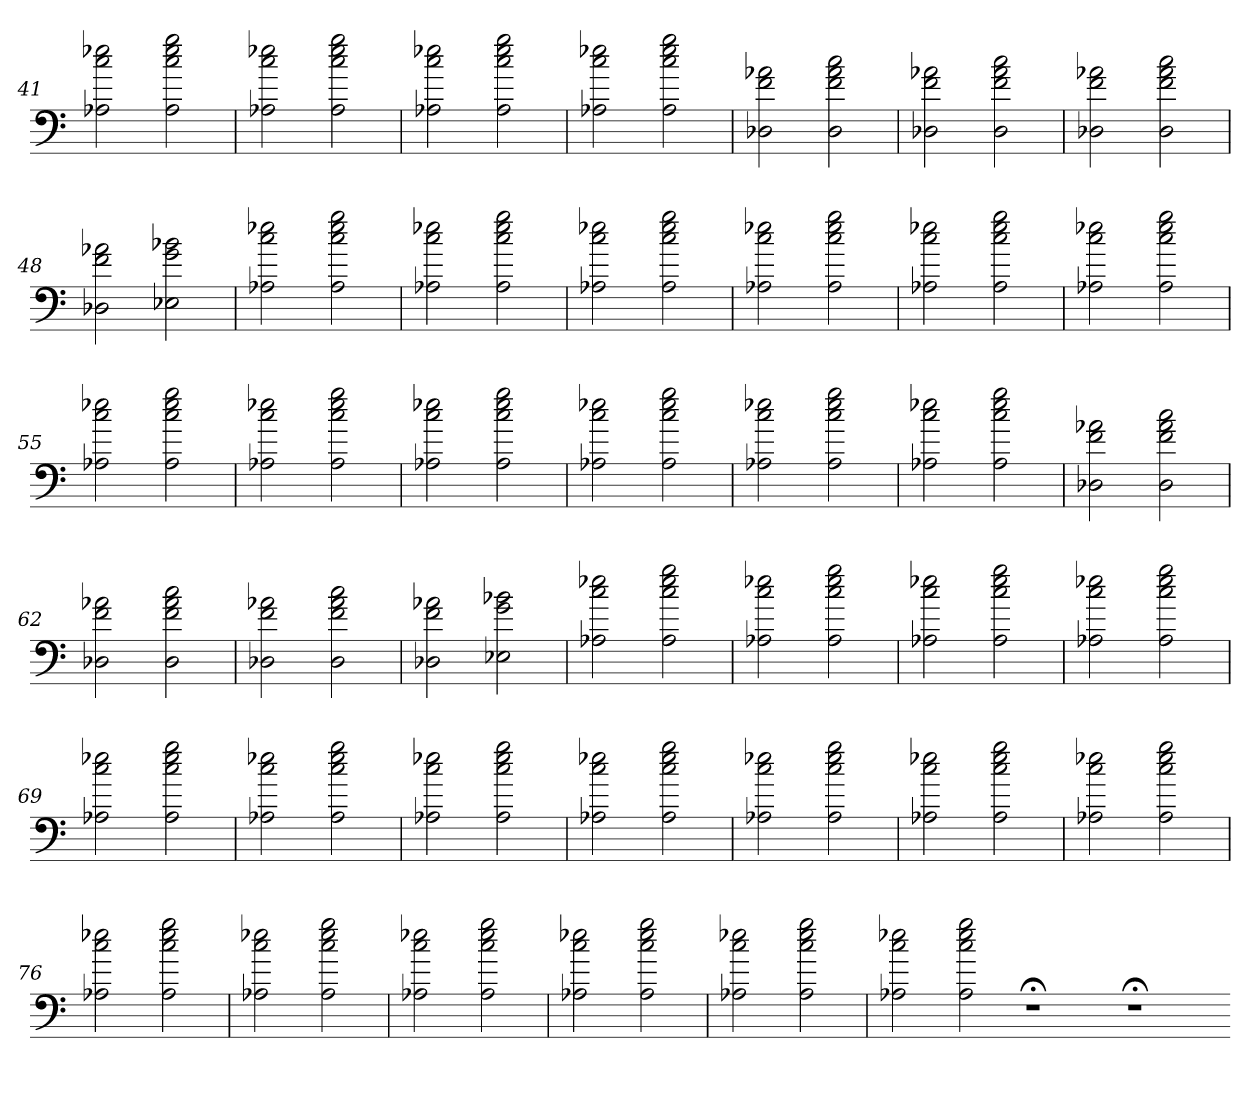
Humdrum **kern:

**kern
*part1
*staff1
=41
2A-X 2cc 2ee-X
2A- 2cc 2ee- 2gg
=42
2A-X 2cc 2ee-X
2A- 2cc 2ee- 2gg
=43
2A-X 2cc 2ee-X
2A- 2cc 2ee- 2gg
=44
2A-X 2cc 2ee-X
2A- 2cc 2ee- 2gg
=45
2D-X 2f 2a-X
2D- 2f 2a- 2cc
=46
2D-X 2f 2a-X
2D- 2f 2a- 2cc
=47
2D-X 2f 2a-X
2D- 2f 2a- 2cc
=48
2D-X 2f 2a-X
2E-X 2g 2b-X
=49
2A-X 2cc 2ee-X
2A- 2cc 2ee- 2gg
=50
2A-X 2cc 2ee-X
2A- 2cc 2ee- 2gg
=51
2A-X 2cc 2ee-X
2A- 2cc 2ee- 2gg
=52
2A-X 2cc 2ee-X
2A- 2cc 2ee- 2gg
=53
2A-X 2cc 2ee-X
2A- 2cc 2ee- 2gg
=54
2A-X 2cc 2ee-X
2A- 2cc 2ee- 2gg
=55
2A-X 2cc 2ee-X
2A- 2cc 2ee- 2gg
=56
2A-X 2cc 2ee-X
2A- 2cc 2ee- 2gg
=57
2A-X 2cc 2ee-X
2A- 2cc 2ee- 2gg
=58
2A-X 2cc 2ee-X
2A- 2cc 2ee- 2gg
=59
2A-X 2cc 2ee-X
2A- 2cc 2ee- 2gg
=60
2A-X 2cc 2ee-X
2A- 2cc 2ee- 2gg
=61
2D-X 2f 2a-X
2D- 2f 2a- 2cc
=62
2D-X 2f 2a-X
2D- 2f 2a- 2cc
=63
2D-X 2f 2a-X
2D- 2f 2a- 2cc
=64
2D-X 2f 2a-X
2E-X 2g 2b-X
=65
2A-X 2cc 2ee-X
2A- 2cc 2ee- 2gg
=66
2A-X 2cc 2ee-X
2A- 2cc 2ee- 2gg
=67
2A-X 2cc 2ee-X
2A- 2cc 2ee- 2gg
=68
2A-X 2cc 2ee-X
2A- 2cc 2ee- 2gg
=69
2A-X 2cc 2ee-X
2A- 2cc 2ee- 2gg
=70
2A-X 2cc 2ee-X
2A- 2cc 2ee- 2gg
=71
2A-X 2cc 2ee-X
2A- 2cc 2ee- 2gg
=72
2A-X 2cc 2ee-X
2A- 2cc 2ee- 2gg
=73
2A-X 2cc 2ee-X
2A- 2cc 2ee- 2gg
=74
2A-X 2cc 2ee-X
2A- 2cc 2ee- 2gg
=75
2A-X 2cc 2ee-X
2A- 2cc 2ee- 2gg
=76
2A-X 2cc 2ee-X
2A- 2cc 2ee- 2gg
=77
2A-X 2cc 2ee-X
2A- 2cc 2ee- 2gg
=78
2A-X 2cc 2ee-X
2A- 2cc 2ee- 2gg
=79
2A-X 2cc 2ee-X
2A- 2cc 2ee- 2gg
=80
2A-X 2cc 2ee-X
2A- 2cc 2ee- 2gg
=81
2A-X 2cc 2ee-X
2A- 2cc 2ee- 2gg
1r;<
1r;<
=-
*-
